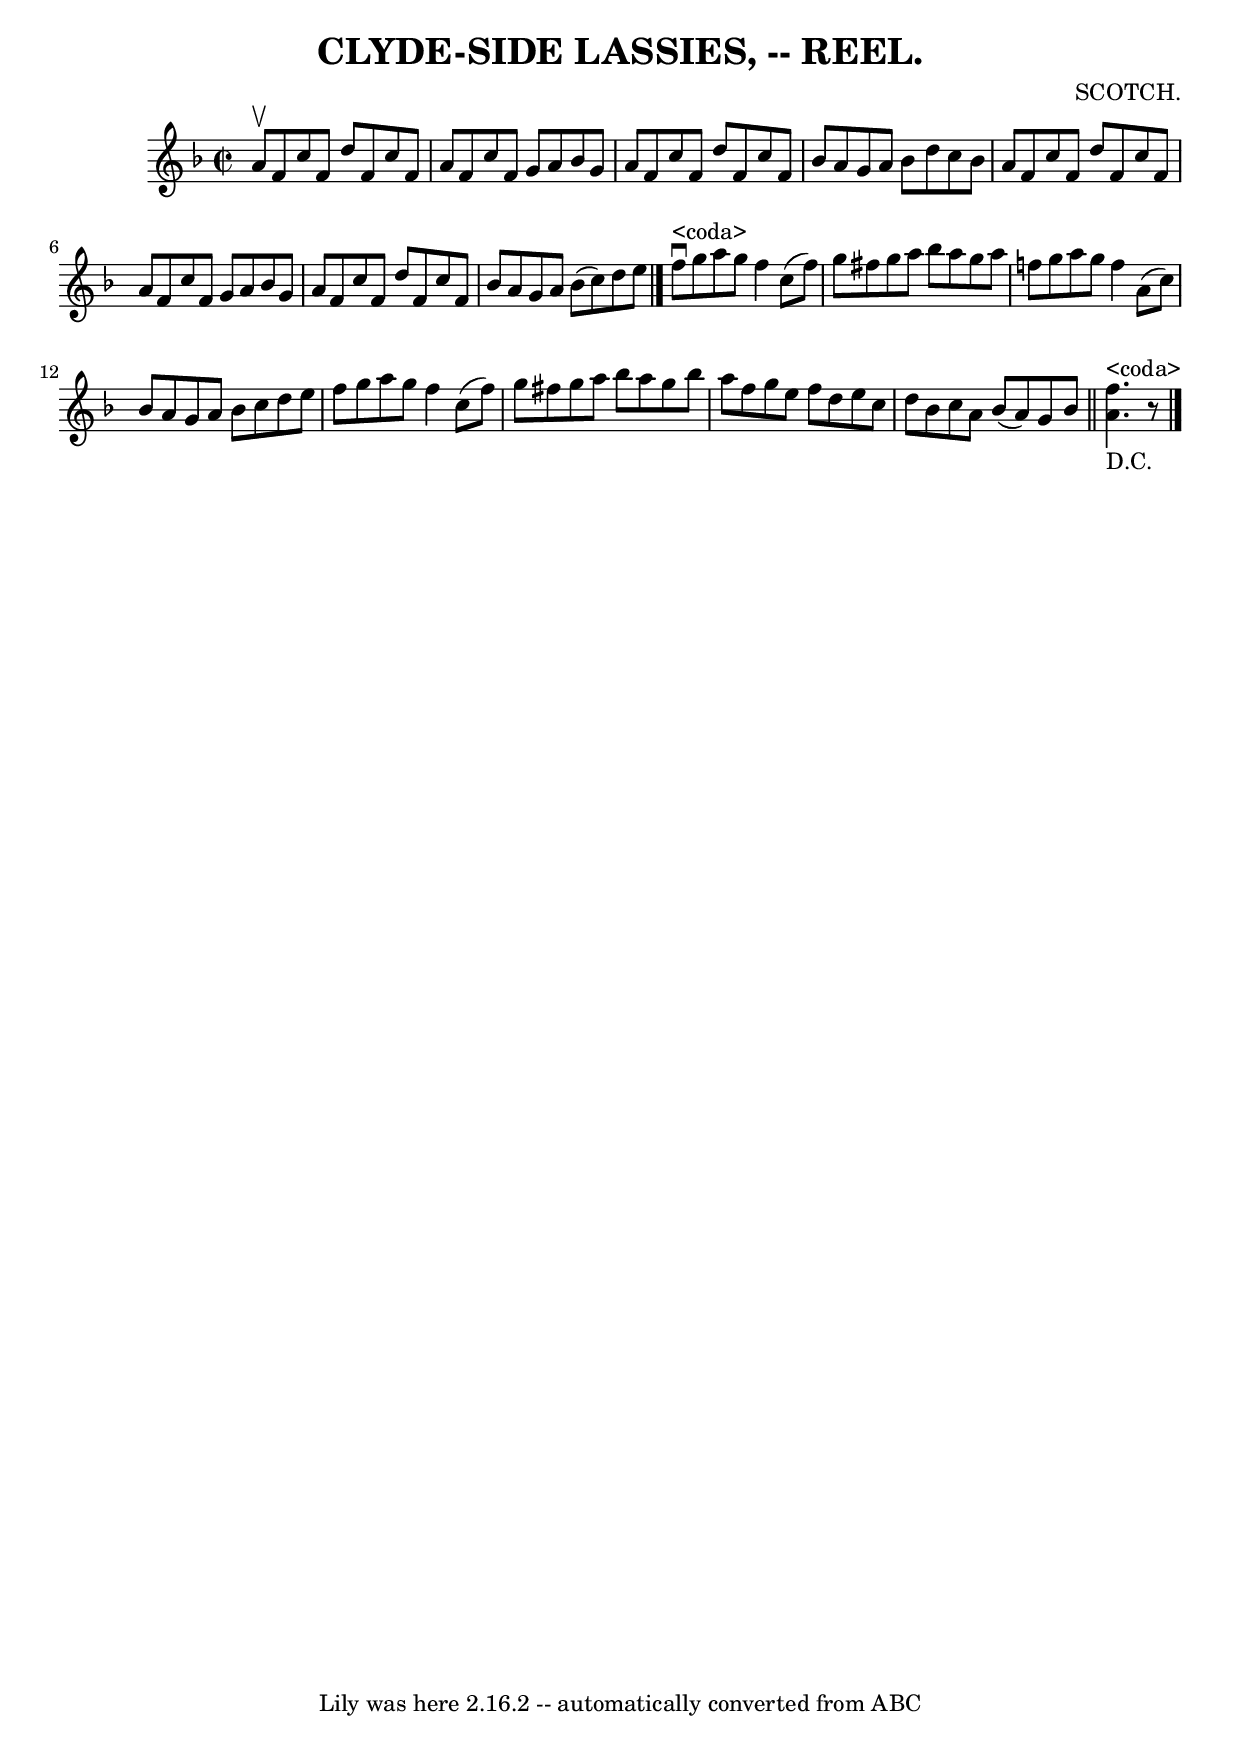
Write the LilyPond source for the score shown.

\version "2.16.2"
\include "Mammoth.ily"
\header {
  %% book = "Coles"
  composer = "SCOTCH."
  crossRefNumber = "14"
  footnotes = ""
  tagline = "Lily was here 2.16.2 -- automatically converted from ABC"
  title = "CLYDE-SIDE LASSIES, -- REEL."

}
voicedefault =  {


  \override Staff.TimeSignature #'style = #'C
  \time 2/2 
  \key f \major
  a'8^\upbow f'8 c''8 f'8 d''8 f'8    
  c''8 f'8  |
  a'8 f'8 c''8 f'8 g'8 a'8 bes'8 g'8 
  |
  a'8 f'8 c''8 f'8 d''8 f'8 c''8 f'8  |
  
  bes'8 a'8 g'8 a'8 bes'8 d''8 c''8 bes'8  |
  a'8  
  f'8 c''8 f'8 d''8 f'8 c''8 f'8  |
  a'8 f'8    
  c''8 f'8 g'8 a'8 bes'8 g'8  |
  a'8 f'8 c''8 f'8 
  d''8 f'8 c''8 f'8  |
  bes'8 a'8 g'8 a'8 bes'8 (
  c''8) d''8 e''8    \bar "|." f''8^"<coda>"^\downbow g''8    
  a''8 g''8 f''4 c''8 (f''8) |
  g''8 fis''8 g''8    
  a''8 bes''8 a''8 g''8 a''8  |
  f''!8 g''8 a''8    
  g''8 f''4 a'8 (c''8) |
  bes'8 a'8 g'8 a'8 bes'8 
  c''8 d''8 e''8  |
  f''8 g''8 a''8 g''8 f''4    
  c''8 (f''8) |
  g''8 fis''8 g''8 a''8 bes''8 a''8   
  g''8 bes''8  |
  a''8 f''8 g''8 e''8 f''8 d''8    
  e''8 c''8  |
  d''8 bes'8 c''8 a'8 bes'8 (a'8)   
  g'8 bes'8      \bar "||" << f''4.^"<coda>"_"D.C." a'4.   >>   r8     
  \bar "|."   

}

\score{
  <<

    \context Staff="default"
    {
      \voicedefault 
      
    }

  >>
  \layout {
    
  }
  \midi {
  }

}
